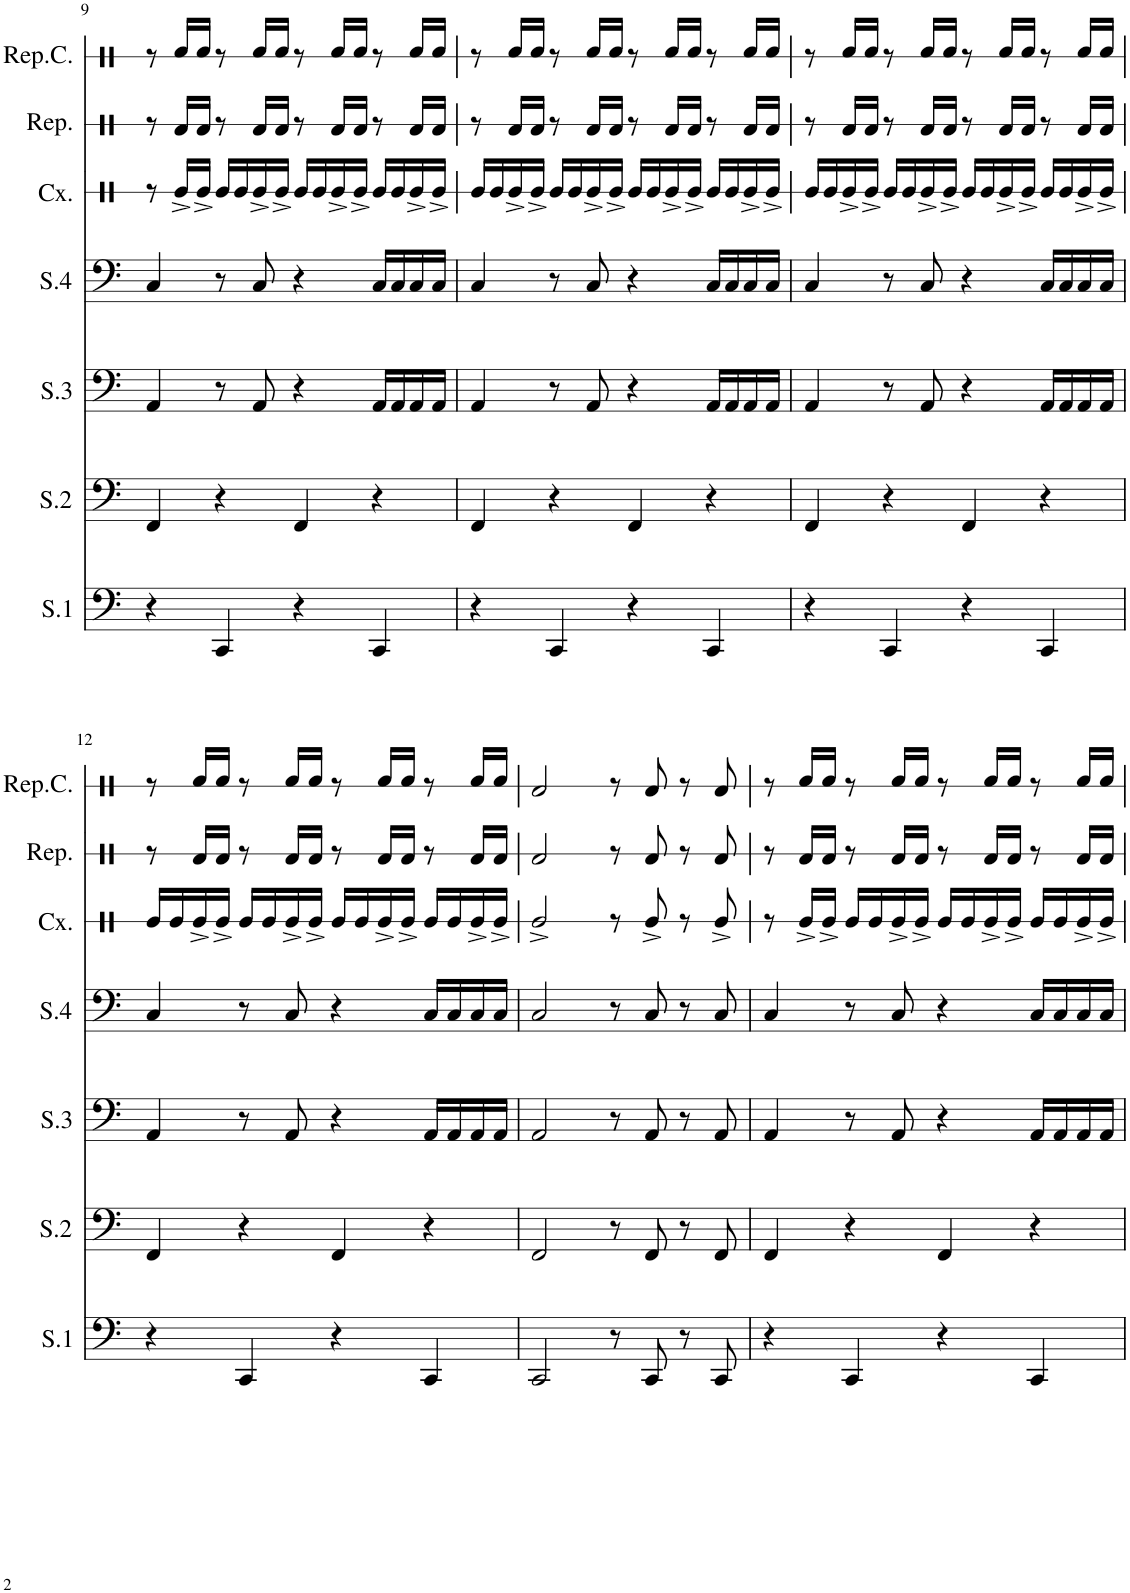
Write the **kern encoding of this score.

**kern	**kern	**kern	**kern	**kern	**kern	**kern
*part7	*part6	*part5	*part4	*part3	*part2	*part1
*staff7	*staff6	*staff5	*staff4	*staff3	*staff2	*staff1
*I"Surdo 1	*I"Surdo 2	*I"Surdo 3	*I"Surdo 4	*I"Caixa	*I"Repinique	*I"Repinique Central
*I'S.1	*I'S.2	*I'S.3	*I'S.4	*I'Cx.	*I'Rep.	*I'Rep.C.
!!LO:PB:g=z
*clefF4	*clefF4	*clefF4	*clefF4	*clefX	*clefX	*clefX
*k[]	*k[]	*k[]	*k[]	*k[]	*k[]	*k[]
*M4/4	*M4/4	*M4/4	*M4/4	*M4/4	*M4/4	*M4/4
=9	=9	=9	=9	=9	=9	=9
4r	4FF/	4AA/	4C/	8r	8r	8r
.	.	.	.	16Re^/LL	16Rd/LL	16Rf/LL
.	.	.	.	16Re^/JJ	16Rd/JJ	16Rf/JJ
4CC/	4r	8r	8r	16Re/LL	8r	8r
.	.	.	.	16Re/	.	.
.	.	8AA/	8C/	16Re^/	16Rd/LL	16Rf/LL
.	.	.	.	16Re^/JJ	16Rd/JJ	16Rf/JJ
4r	4FF/	4r	4r	16Re/LL	8r	8r
.	.	.	.	16Re/	.	.
.	.	.	.	16Re^/	16Rd/LL	16Rf/LL
.	.	.	.	16Re^/JJ	16Rd/JJ	16Rf/JJ
4CC/	4r	16AA/LL	16C/LL	16Re/LL	8r	8r
.	.	16AA/	16C/	16Re/	.	.
.	.	16AA/	16C/	16Re^/	16Rd/LL	16Rf/LL
.	.	16AA/JJ	16C/JJ	16Re^/JJ	16Rd/JJ	16Rf/JJ
=10	=10	=10	=10	=10	=10	=10
4r	4FF/	4AA/	4C/	16Re/LL	8r	8r
.	.	.	.	16Re/	.	.
.	.	.	.	16Re^/	16Rd/LL	16Rf/LL
.	.	.	.	16Re^/JJ	16Rd/JJ	16Rf/JJ
4CC/	4r	8r	8r	16Re/LL	8r	8r
.	.	.	.	16Re/	.	.
.	.	8AA/	8C/	16Re^/	16Rd/LL	16Rf/LL
.	.	.	.	16Re^/JJ	16Rd/JJ	16Rf/JJ
4r	4FF/	4r	4r	16Re/LL	8r	8r
.	.	.	.	16Re/	.	.
.	.	.	.	16Re^/	16Rd/LL	16Rf/LL
.	.	.	.	16Re^/JJ	16Rd/JJ	16Rf/JJ
4CC/	4r	16AA/LL	16C/LL	16Re/LL	8r	8r
.	.	16AA/	16C/	16Re/	.	.
.	.	16AA/	16C/	16Re^/	16Rd/LL	16Rf/LL
.	.	16AA/JJ	16C/JJ	16Re^/JJ	16Rd/JJ	16Rf/JJ
=11	=11	=11	=11	=11	=11	=11
4r	4FF/	4AA/	4C/	16Re/LL	8r	8r
.	.	.	.	16Re/	.	.
.	.	.	.	16Re^/	16Rd/LL	16Rf/LL
.	.	.	.	16Re^/JJ	16Rd/JJ	16Rf/JJ
4CC/	4r	8r	8r	16Re/LL	8r	8r
.	.	.	.	16Re/	.	.
.	.	8AA/	8C/	16Re^/	16Rd/LL	16Rf/LL
.	.	.	.	16Re^/JJ	16Rd/JJ	16Rf/JJ
4r	4FF/	4r	4r	16Re/LL	8r	8r
.	.	.	.	16Re/	.	.
.	.	.	.	16Re^/	16Rd/LL	16Rf/LL
.	.	.	.	16Re^/JJ	16Rd/JJ	16Rf/JJ
4CC/	4r	16AA/LL	16C/LL	16Re/LL	8r	8r
.	.	16AA/	16C/	16Re/	.	.
.	.	16AA/	16C/	16Re^/	16Rd/LL	16Rf/LL
.	.	16AA/JJ	16C/JJ	16Re^/JJ	16Rd/JJ	16Rf/JJ
!!LO:LB:g=z
=12	=12	=12	=12	=12	=12	=12
4r	4FF/	4AA/	4C/	16Re/LL	8r	8r
.	.	.	.	16Re/	.	.
.	.	.	.	16Re^/	16Rd/LL	16Rf/LL
.	.	.	.	16Re^/JJ	16Rd/JJ	16Rf/JJ
4CC/	4r	8r	8r	16Re/LL	8r	8r
.	.	.	.	16Re/	.	.
.	.	8AA/	8C/	16Re^/	16Rd/LL	16Rf/LL
.	.	.	.	16Re^/JJ	16Rd/JJ	16Rf/JJ
4r	4FF/	4r	4r	16Re/LL	8r	8r
.	.	.	.	16Re/	.	.
.	.	.	.	16Re^/	16Rd/LL	16Rf/LL
.	.	.	.	16Re^/JJ	16Rd/JJ	16Rf/JJ
4CC/	4r	16AA/LL	16C/LL	16Re/LL	8r	8r
.	.	16AA/	16C/	16Re/	.	.
.	.	16AA/	16C/	16Re^/	16Rd/LL	16Rf/LL
.	.	16AA/JJ	16C/JJ	16Re^/JJ	16Rd/JJ	16Rf/JJ
=13	=13	=13	=13	=13	=13	=13
2CC/	2FF/	2AA/	2C/	2Re^/	2Rd/	2Rd/
8r	8r	8r	8r	8r	8r	8r
8CC/	8FF/	8AA/	8C/	8Re^/	8Rd/	8Rd/
8r	8r	8r	8r	8r	8r	8r
8CC/	8FF/	8AA/	8C/	8Re^/	8Rd/	8Rd/
=14	=14	=14	=14	=14	=14	=14
4r	4FF/	4AA/	4C/	8r	8r	8r
.	.	.	.	16Re^/LL	16Rd/LL	16Rf/LL
.	.	.	.	16Re^/JJ	16Rd/JJ	16Rf/JJ
4CC/	4r	8r	8r	16Re/LL	8r	8r
.	.	.	.	16Re/	.	.
.	.	8AA/	8C/	16Re^/	16Rd/LL	16Rf/LL
.	.	.	.	16Re^/JJ	16Rd/JJ	16Rf/JJ
4r	4FF/	4r	4r	16Re/LL	8r	8r
.	.	.	.	16Re/	.	.
.	.	.	.	16Re^/	16Rd/LL	16Rf/LL
.	.	.	.	16Re^/JJ	16Rd/JJ	16Rf/JJ
4CC/	4r	16AA/LL	16C/LL	16Re/LL	8r	8r
.	.	16AA/	16C/	16Re/	.	.
.	.	16AA/	16C/	16Re^/	16Rd/LL	16Rf/LL
.	.	16AA/JJ	16C/JJ	16Re^/JJ	16Rd/JJ	16Rf/JJ
=	=	=	=	=	=	=
*-	*-	*-	*-	*-	*-	*-
